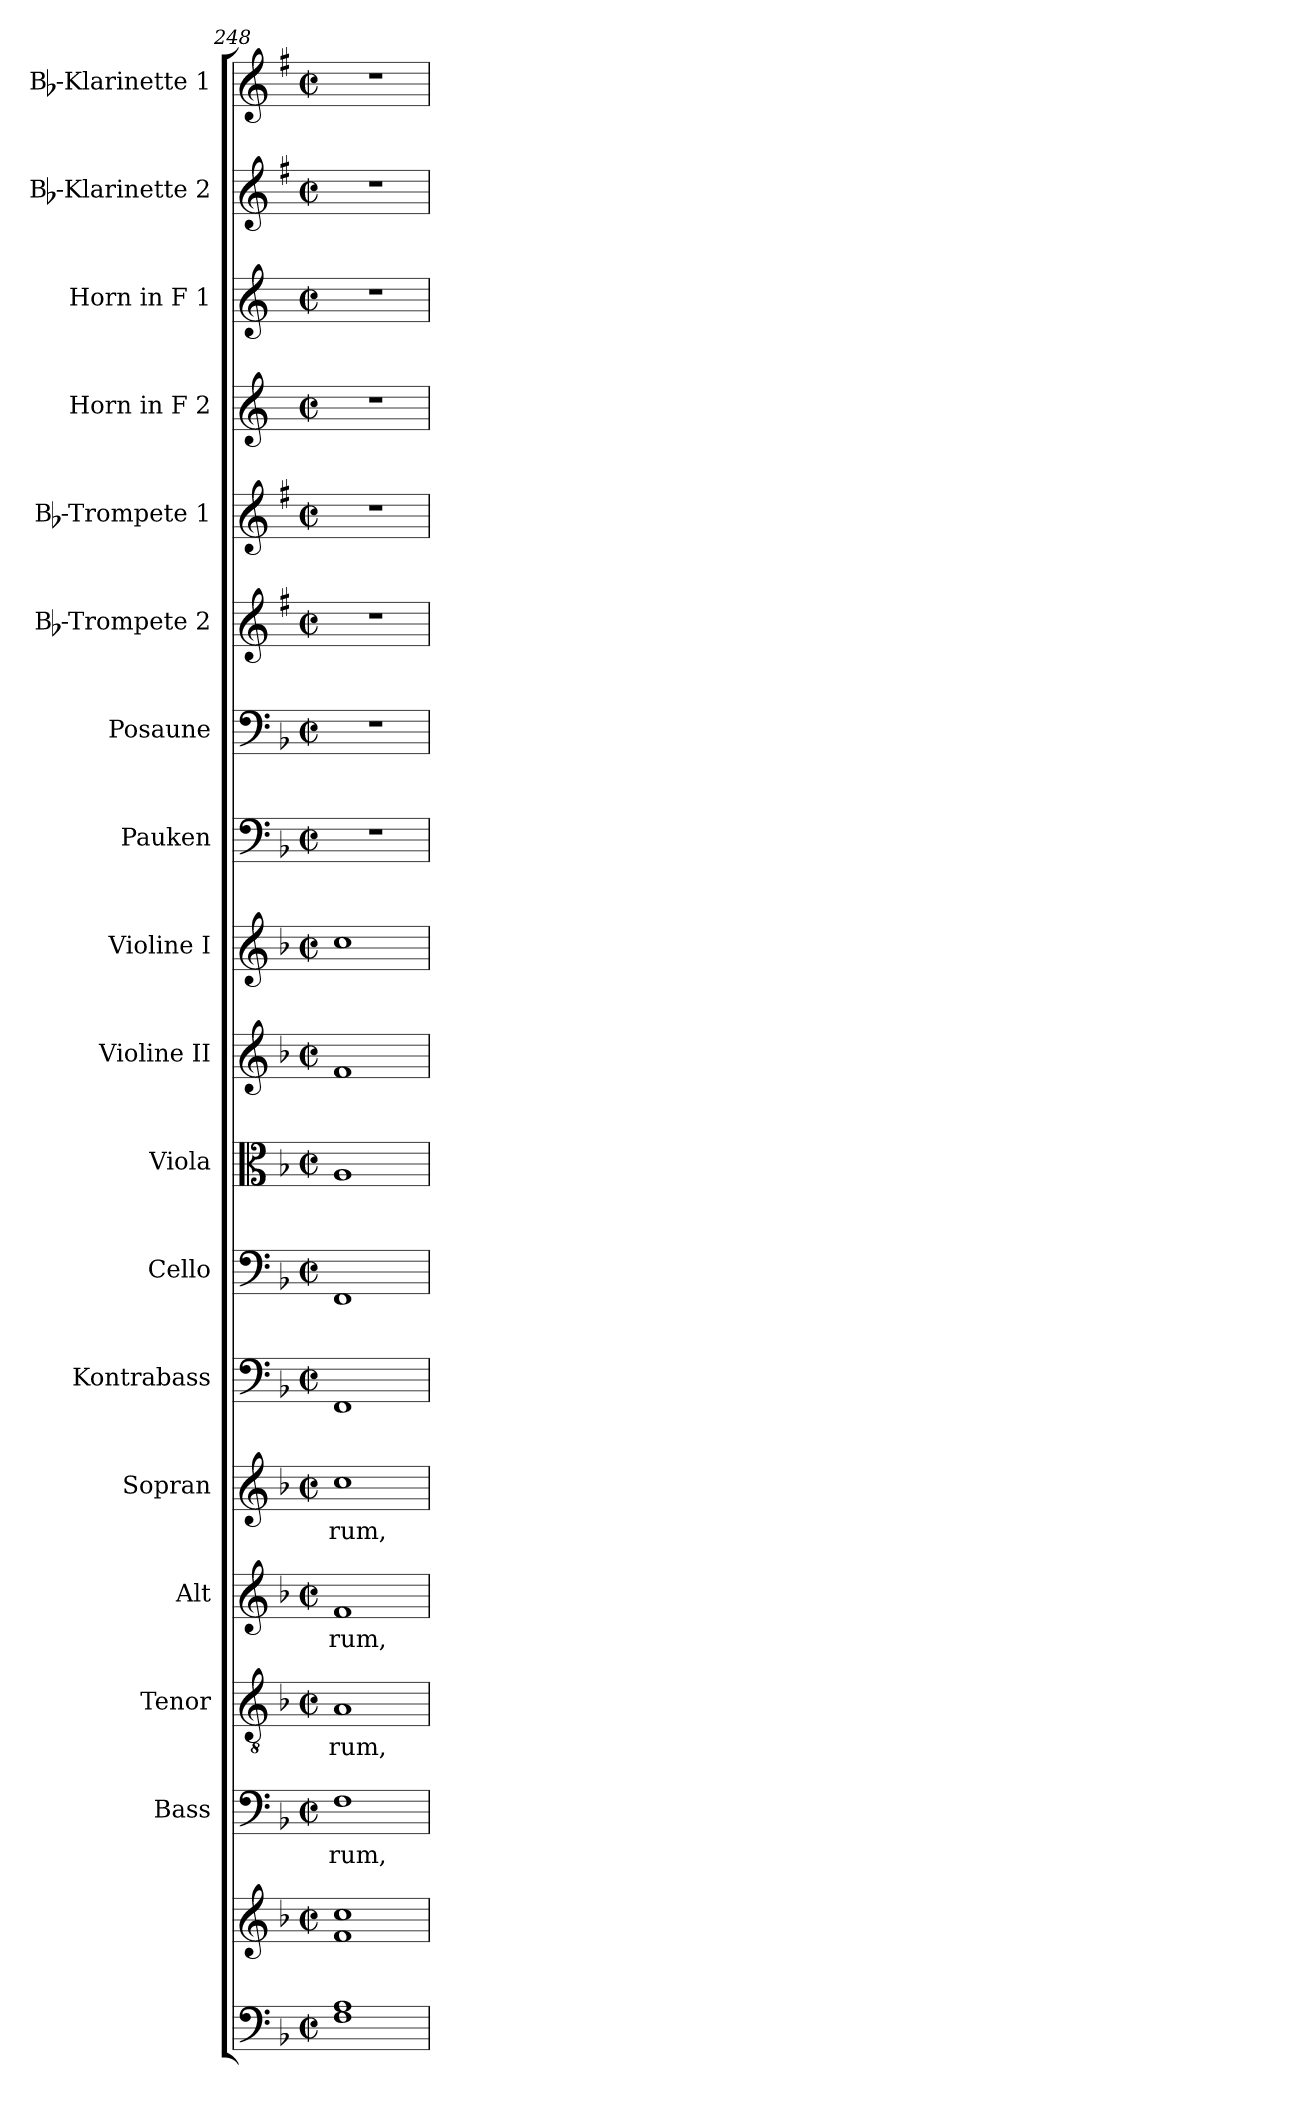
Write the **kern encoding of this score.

**kern	**kern	**kern	**text	**kern	**text	**kern	**text	**kern	**text	**kern	**kern	**kern	**kern	**kern	**kern	**kern	**kern	**kern	**kern	**kern	**kern	**kern
*part18	*part18	*part17	*part17	*part16	*part16	*part15	*part15	*part14	*part14	*part13	*part12	*part11	*part10	*part9	*part8	*part7	*part6	*part5	*part4	*part3	*part2	*part1
*staff19	*staff18	*staff17	*staff17	*staff16	*staff16	*staff15	*staff15	*staff14	*staff14	*staff13	*staff12	*staff11	*staff10	*staff9	*staff8	*staff7	*staff6	*staff5	*staff4	*staff3	*staff2	*staff1
*	*	*I"Bass	*	*I"Tenor	*	*I"Alt	*	*I"Sopran	*	*I"Kontrabass	*I"Cello	*I"Viola	*I"Violine II	*I"Violine I	*I"Pauken	*I"Posaune	*I"Bb-Trompete 2	*I"Bb-Trompete 1	*I"Horn in F 2	*I"Horn in F 1	*I"Bb-Klarinette 2	*I"Bb-Klarinette 1
*	*	*I'B.	*	*I'T.	*	*I'A.	*	*I'S.	*	*I'Kb.	*	*I'Vla.	*I'Vl. II	*I'Vl. I	*I'Pk.	*I'Pos.	*I'Bb Trp. 2	*I'Bb Trp. 1	*	*	*I'Bb Kl. 2	*I'Bb Kl. 1
*clefF4	*clefG2	*clefF4	*	*clefGv2	*	*clefG2	*	*clefG2	*	*clefF4	*clefF4	*clefC3	*clefG2	*clefG2	*clefF4	*clefF4	*clefG2	*clefG2	*clefG2	*clefG2	*clefG2	*clefG2
*	*	*	*	*	*	*	*	*	*	*ITrd7c12	*	*	*	*	*	*	*ITrd1c2	*ITrd1c2	*ITrd4c7	*ITrd4c7	*ITrd1c2	*ITrd1c2
*k[b-]	*k[b-]	*k[b-]	*	*k[b-]	*	*k[b-]	*	*k[b-]	*	*k[b-]	*k[b-]	*k[b-]	*k[b-]	*k[b-]	*k[b-]	*k[b-]	*k[b-]	*k[b-]	*k[b-]	*k[b-]	*k[b-]	*k[b-]
*F:	*F:	*F:	*	*F:	*	*F:	*	*F:	*	*F:	*F:	*F:	*F:	*F:	*F:	*F:	*F:	*F:	*F:	*F:	*F:	*F:
*M2/2	*M2/2	*M2/2	*	*M2/2	*	*M2/2	*	*M2/2	*	*M2/2	*M2/2	*M2/2	*M2/2	*M2/2	*M2/2	*M2/2	*M2/2	*M2/2	*M2/2	*M2/2	*M2/2	*M2/2
*met(c|)	*met(c|)	*met(c|)	*	*met(c|)	*	*met(c|)	*	*met(c|)	*	*met(c|)	*met(c|)	*met(c|)	*met(c|)	*met(c|)	*met(c|)	*met(c|)	*met(c|)	*met(c|)	*met(c|)	*met(c|)	*met(c|)	*met(c|)
=248	=248	=248	=248	=248	=248	=248	=248	=248	=248	=248	=248	=248	=248	=248	=248	=248	=248	=248	=248	=248	=248	=248
*^	*^	*	*	*	*	*	*	*	*	*	*	*	*	*	*	*	*	*	*	*	*	*
!	!	!	!	!	!LO:LY:b	!	!LO:LY:b	!	!LO:LY:b	!	!LO:LY:b	!	!	!	!	!	!	!	!	!	!	!	!	!
1A	1F	1cc	1f	1F	-rum,	1A	-rum,	1f	-rum,	1cc	-rum,	1FFF	1FF	1A	1f	1cc	1r	1r	1r	1r	1r	1r	1r	1r
*v	*v	*	*	*	*	*	*	*	*	*	*	*	*	*	*	*	*	*	*	*	*	*	*	*
*	*v	*v	*	*	*	*	*	*	*	*	*	*	*	*	*	*	*	*	*	*	*	*	*
=	=	=	=	=	=	=	=	=	=	=	=	=	=	=	=	=	=	=	=	=	=	=
*-	*-	*-	*-	*-	*-	*-	*-	*-	*-	*-	*-	*-	*-	*-	*-	*-	*-	*-	*-	*-	*-	*-
